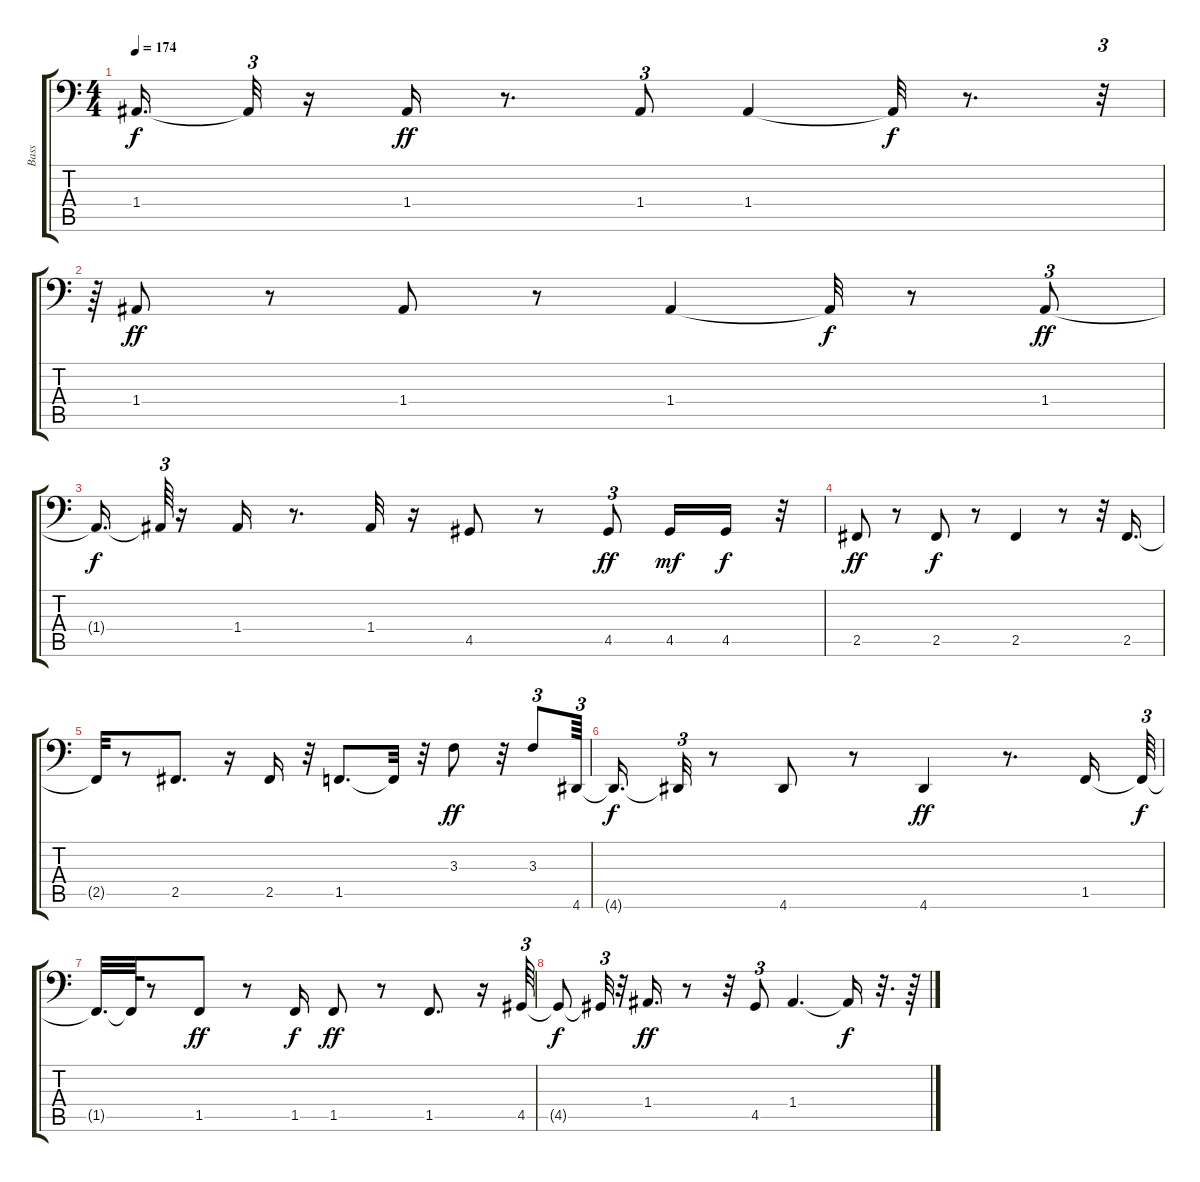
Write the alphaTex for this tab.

\track ("Bass" "Bass") {instrument electricbassfinger}
\staff {score tabs}
\tuning (C3 G2 D2 A1 E1 B0) {hide}
\ts (4 4)
\tempo 174
\clef f4
\ks c
1.4{t}.16{d dy f} 1.4{t}.32{tu (3 2)} r.16 1.4.16{dy ff} r.8{d} 1.4.8{tu (3 2)} 1.4.4 1.4{t}.32{dy f} r.8{d} r.32{tu (3 2)} |
r.64{tu (3 2)} 1.4.8{dy ff} r.8 1.4.8 r.8 1.4.4 1.4{t}.32{dy f} r.8 1.4.8{tu (3 2) dy ff} |
1.4{t}.16{d dy f} 1.4{t}.64{tu (3 2)} r.16 1.4.16 r.8{d} 1.4.32 r.16 4.5.8 r.8 4.5.8{tu (3 2) dy ff} 4.5.16{dy mf} 4.5.16{dy f} r.32 |
2.5.8{dy ff} r.8 2.5.8{dy f} r.8 2.5.4 r.8 r.32 2.5.16{d} |
2.5{t}.32 r.8 2.5.8{d} r.16 2.5.16 r.32 1.5.8{d} 1.5{t}.32 r.32 3.3.8{dy ff} r.32 3.3.8{tu (3 2)} 4.6.64{tu (3 2)} |
4.6{t}.16{d dy f} 4.6{t}.32{tu (3 2)} r.8 4.6.8 r.8 4.6.4{dy ff} r.8{d} 1.5.16 1.5{t}.64{tu (3 2) dy f} |
1.5{t}.32{d} 1.5{t}.64 r.8 1.5.8{dy ff} r.8 1.5.16{dy f} 1.5.8{dy ff} r.8 1.5.8{d} r.16 4.5.64{tu (3 2)} |
4.5{t}.8{dy f} 4.5{t}.32{tu (3 2)} r.32 1.4.16{d dy ff} r.8 r.32 4.5.8{tu (3 2)} 1.4.4{d} 1.4{t}.16{dy f} r.32{d} r.64
